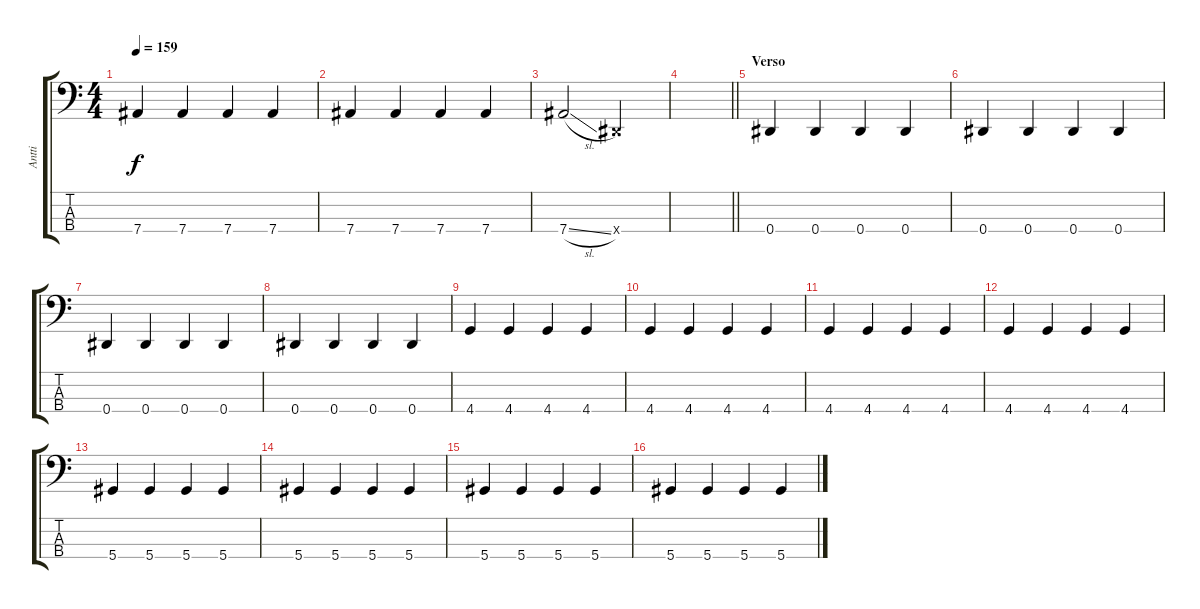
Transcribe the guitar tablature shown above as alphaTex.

\track ("Antti" "Antti") {instrument electricbassfinger}
\staff {score tabs}
\tuning (Gb2 Db2 Ab1 Eb1) {hide}
\ts (4 4)
\tempo 159
\clef f4
\ks c
7.4.4{dy f} 7.4.4 7.4.4 7.4.4 |
7.4.4 7.4.4 7.4.4 7.4.4 |
7.4{sl}.2 0.4{x}.2 |
\barLineRight lightlight
|
\section ("" "Verso")
0.4.4 0.4.4 0.4.4 0.4.4 |
0.4.4 0.4.4 0.4.4 0.4.4 |
0.4.4 0.4.4 0.4.4 0.4.4 |
0.4.4 0.4.4 0.4.4 0.4.4 |
4.4.4 4.4.4 4.4.4 4.4.4 |
4.4.4 4.4.4 4.4.4 4.4.4 |
4.4.4 4.4.4 4.4.4 4.4.4 |
4.4.4 4.4.4 4.4.4 4.4.4 |
5.4.4 5.4.4 5.4.4 5.4.4 |
5.4.4 5.4.4 5.4.4 5.4.4 |
5.4.4 5.4.4 5.4.4 5.4.4 |
5.4.4 5.4.4 5.4.4 5.4.4
